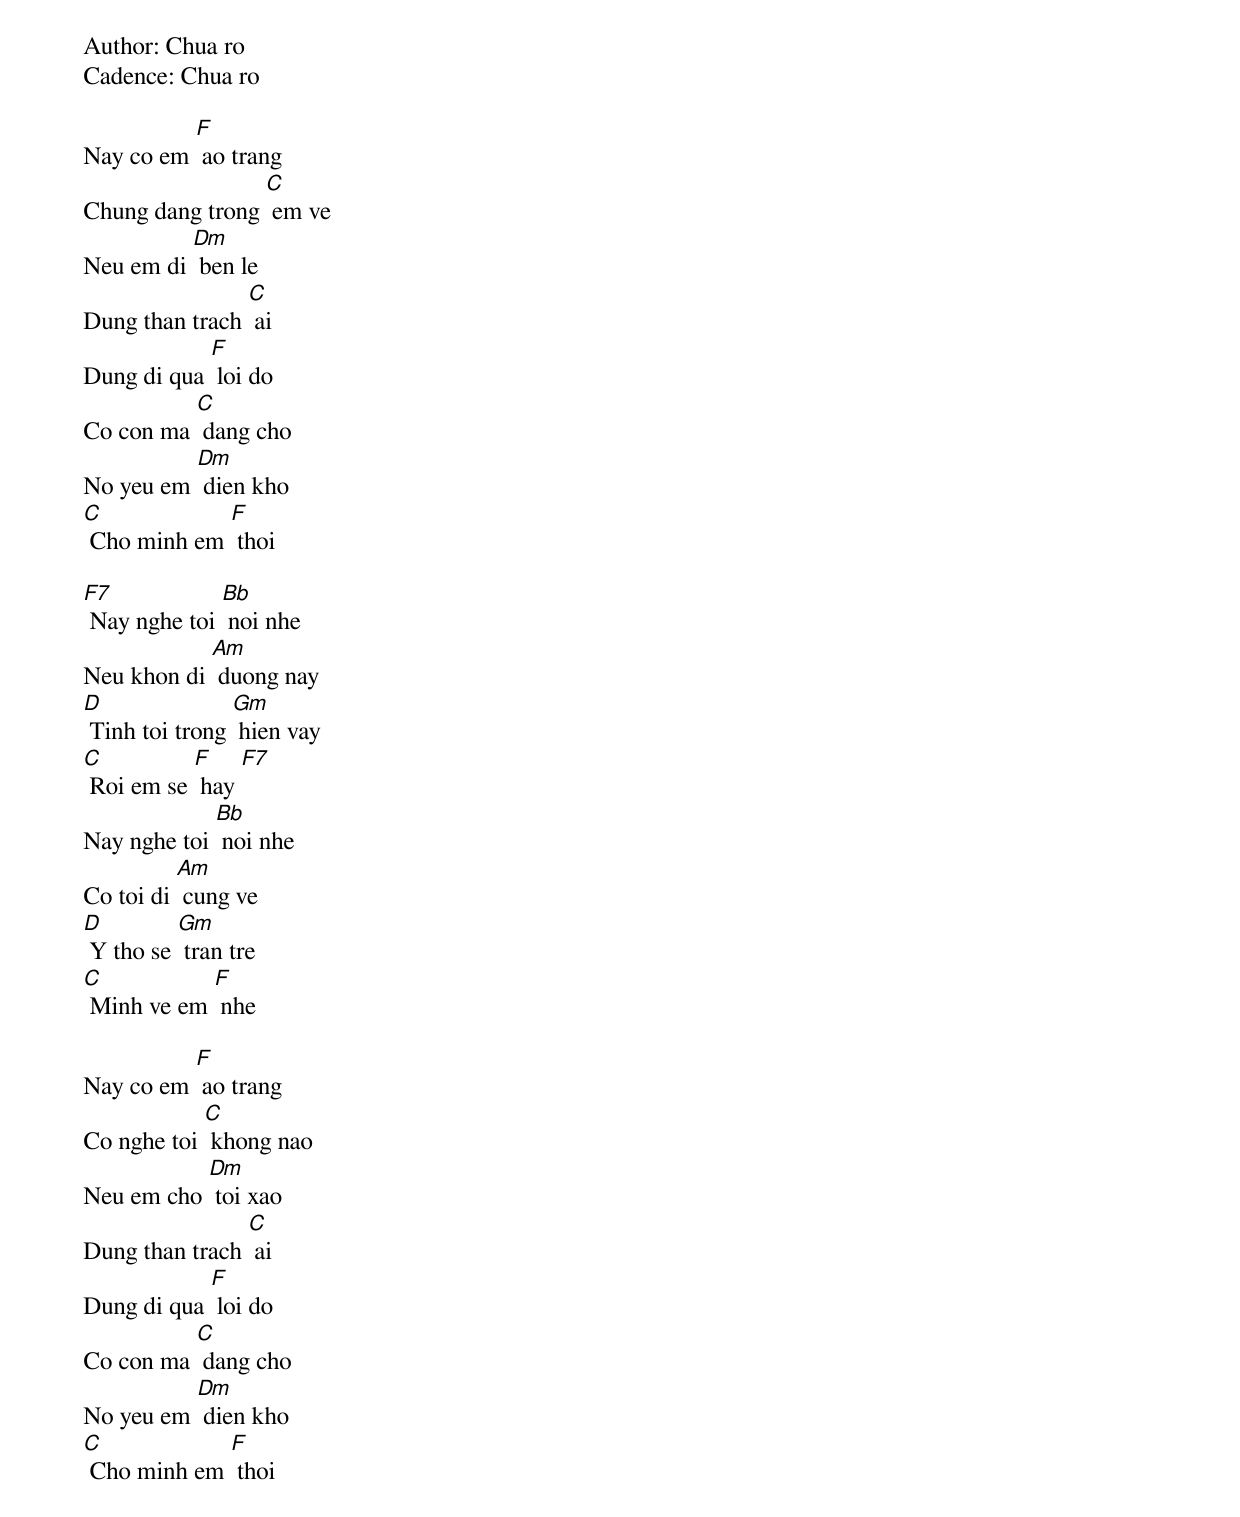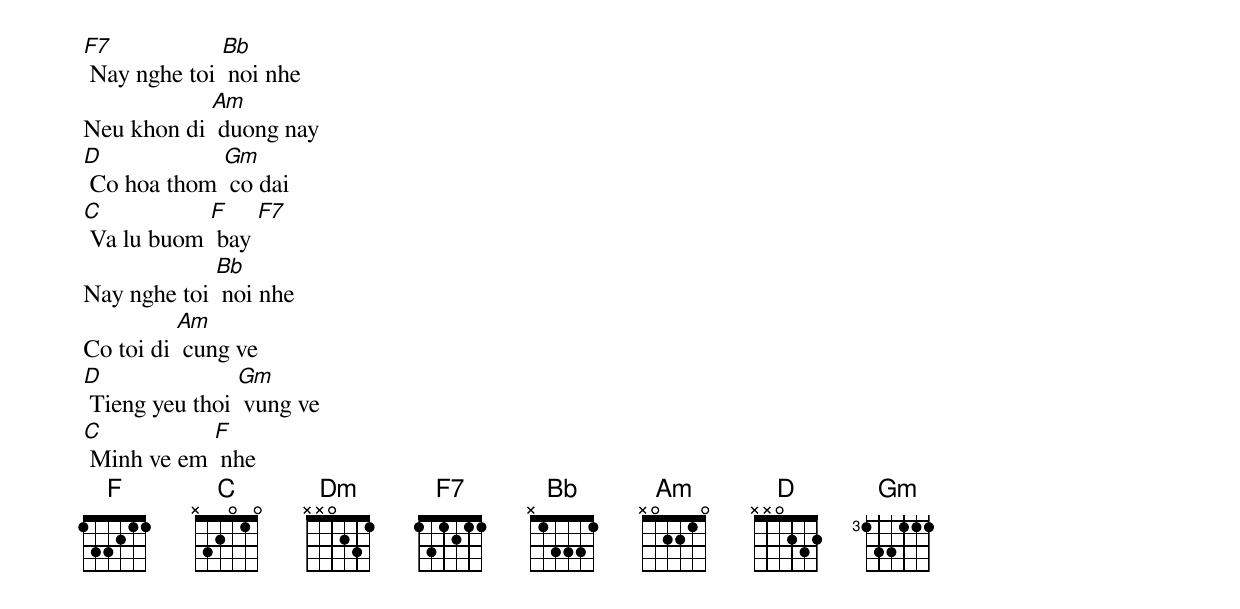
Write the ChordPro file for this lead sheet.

Author: Chua ro
Cadence: Chua ro

Nay co em [F] ao trang
Chung dang trong [C] em ve
Neu em di [Dm] ben le
Dung than trach [C] ai
Dung di qua [F] loi do
Co con ma [C] dang cho
No yeu em [Dm] dien kho
[C] Cho minh em [F] thoi

[F7] Nay nghe toi [Bb] noi nhe
Neu khon di [Am] duong nay
[D] Tinh toi trong [Gm] hien vay
[C] Roi em se [F] hay [F7]
Nay nghe toi [Bb] noi nhe
Co toi di [Am] cung ve
[D] Y tho se [Gm] tran tre
[C] Minh ve em [F] nhe

Nay co em [F] ao trang
Co nghe toi [C] khong nao
Neu em cho [Dm] toi xao
Dung than trach [C] ai
Dung di qua [F] loi do
Co con ma [C] dang cho
No yeu em [Dm] dien kho
[C] Cho minh em [F] thoi

[F7] Nay nghe toi [Bb] noi nhe
Neu khon di [Am] duong nay
[D] Co hoa thom [Gm] co dai
[C] Va lu buom [F] bay [F7]
Nay nghe toi [Bb] noi nhe
Co toi di [Am] cung ve
[D] Tieng yeu thoi [Gm] vung ve
[C] Minh ve em [F] nhe
